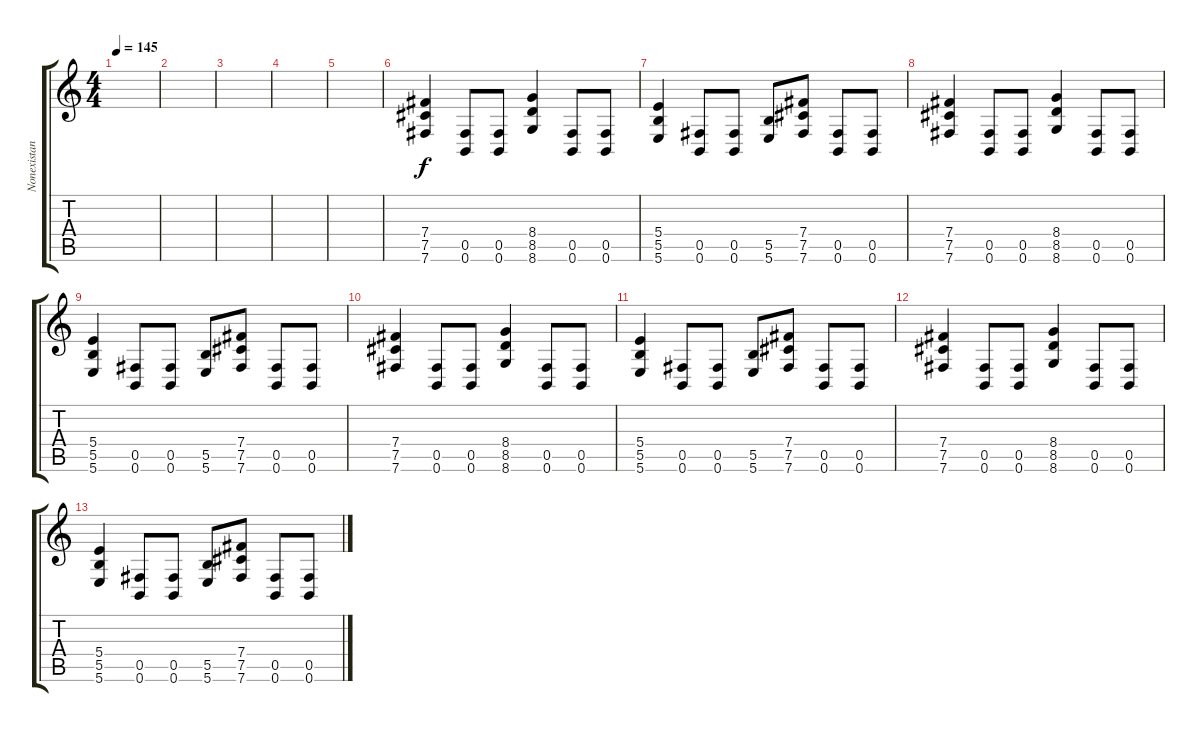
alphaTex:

\track ("Nonexistant Guitarist" "Nonexistan") {instrument overdrivenguitar}
\staff {score tabs}
\tuning (Db4 Ab3 E3 B2 Gb2 B1) {hide}
\ts (4 4)
\tempo 145
\clef g2
\ks c
|
|
|
|
|
(7.4 7.5 7.6).4{instrument overdrivenguitar} (0.5 0.6).8 (0.5 0.6).8 (8.4 8.5 8.6).4 (0.5 0.6).8 (0.5 0.6).8 |
(5.4 5.5 5.6).4 (0.5 0.6).8 (0.5 0.6).8 (5.5 5.6).8 (7.4 7.5 7.6).8 (0.5 0.6).8 (0.5 0.6).8 |
(7.4 7.5 7.6).4 (0.5 0.6).8 (0.5 0.6).8 (8.4 8.5 8.6).4 (0.5 0.6).8 (0.5 0.6).8 |
(5.4 5.5 5.6).4 (0.5 0.6).8 (0.5 0.6).8 (5.5 5.6).8 (7.4 7.5 7.6).8 (0.5 0.6).8 (0.5 0.6).8 |
(7.4 7.5 7.6).4 (0.5 0.6).8 (0.5 0.6).8 (8.4 8.5 8.6).4 (0.5 0.6).8 (0.5 0.6).8 |
(5.4 5.5 5.6).4 (0.5 0.6).8 (0.5 0.6).8 (5.5 5.6).8 (7.4 7.5 7.6).8 (0.5 0.6).8 (0.5 0.6).8 |
(7.4 7.5 7.6).4 (0.5 0.6).8 (0.5 0.6).8 (8.4 8.5 8.6).4 (0.5 0.6).8 (0.5 0.6).8 |
(5.4 5.5 5.6).4 (0.5 0.6).8 (0.5 0.6).8 (5.5 5.6).8 (7.4 7.5 7.6).8 (0.5 0.6).8 (0.5 0.6).8
